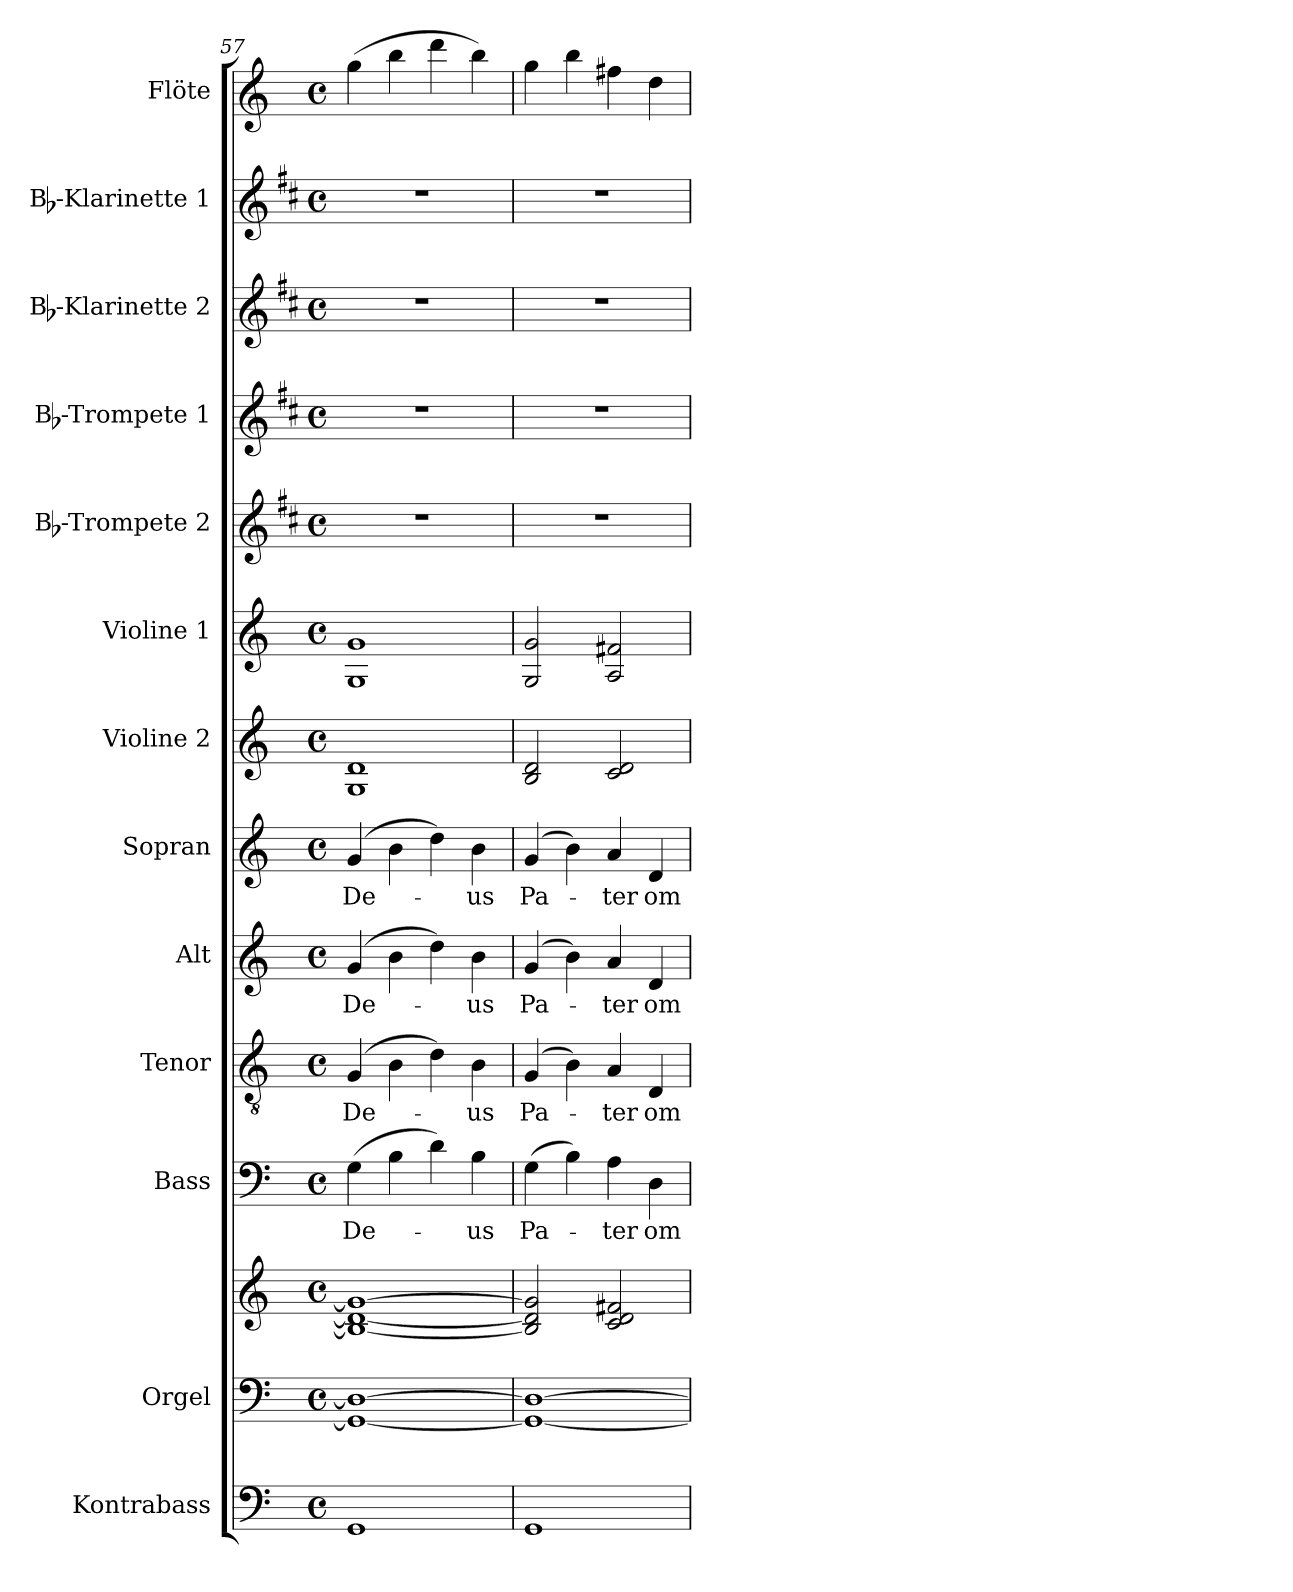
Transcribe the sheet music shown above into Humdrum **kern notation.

**kern	**kern	**kern	**kern	**text	**kern	**text	**kern	**text	**kern	**text	**kern	**kern	**kern	**kern	**kern	**kern	**kern
*part13	*part12	*part12	*part11	*part11	*part10	*part10	*part9	*part9	*part8	*part8	*part7	*part6	*part5	*part4	*part3	*part2	*part1
*staff14	*staff13	*staff12	*staff11	*staff11	*staff10	*staff10	*staff9	*staff9	*staff8	*staff8	*staff7	*staff6	*staff5	*staff4	*staff3	*staff2	*staff1
*I"Kontrabass	*I"Orgel	*	*I"Bass	*	*I"Tenor	*	*I"Alt	*	*I"Sopran	*	*I"Violine 2	*I"Violine 1	*I"Bb-Trompete 2	*I"Bb-Trompete 1	*I"Bb-Klarinette 2	*I"Bb-Klarinette 1	*I"Flöte
*I'Kb.	*I'Org.	*	*I'B.	*	*I'T.	*	*I'A.	*	*I'S.	*	*I'Vl. 2	*I'Vl. 1	*I'Bb Trp. 2	*I'Bb Trp. 1	*I'Bb Kl. 2	*I'Bb Kl. 1	*I'Fl.
*clefF4	*clefF4	*clefG2	*clefF4	*	*clefGv2	*	*clefG2	*	*clefG2	*	*clefG2	*clefG2	*clefG2	*clefG2	*clefG2	*clefG2	*clefG2
*ITrd7c12	*	*	*	*	*	*	*	*	*	*	*	*	*ITrd1c2	*ITrd1c2	*ITrd1c2	*ITrd1c2	*
*k[]	*k[]	*k[]	*k[]	*	*k[]	*	*k[]	*	*k[]	*	*k[]	*k[]	*k[]	*k[]	*k[]	*k[]	*k[]
*C:	*C:	*C:	*C:	*	*C:	*	*C:	*	*C:	*	*C:	*C:	*C:	*C:	*C:	*C:	*C:
*M4/4	*M4/4	*M4/4	*M4/4	*	*M4/4	*	*M4/4	*	*M4/4	*	*M4/4	*M4/4	*M4/4	*M4/4	*M4/4	*M4/4	*M4/4
*met(c)	*met(c)	*met(c)	*met(c)	*	*met(c)	*	*met(c)	*	*met(c)	*	*met(c)	*met(c)	*met(c)	*met(c)	*met(c)	*met(c)	*met(c)
=57	=57	=57	=57	=57	=57	=57	=57	=57	=57	=57	=57	=57	=57	=57	=57	=57	=57
!	!	!	!	!LO:LY:b	!	!LO:LY:b	!	!LO:LY:b	!	!LO:LY:b	!	!	!	!	!	!	!
1GGG	1GG_ 1D_	1B_ 1d_ 1g_	(>4G\	De-	(4G/	De-	(4g/	De-	(4g/	De-	1G 1d	1G 1g	1r	1r	1r	1r	(>4gg\
.	.	.	4B\	.	4B\	.	4b\	.	4b\	.	.	.	.	.	.	.	4bb\
.	.	.	4d\)	.	4d\)	.	4dd\)	.	4dd\)	.	.	.	.	.	.	.	4ddd\
!	!	!	!	!LO:LY:b	!	!LO:LY:b	!	!LO:LY:b	!	!LO:LY:b	!	!	!	!	!	!	!
.	.	.	4B\	-us	4B\	-us	4b\	-us	4b\	-us	.	.	.	.	.	.	4bb\)
=58	=58	=58	=58	=58	=58	=58	=58	=58	=58	=58	=58	=58	=58	=58	=58	=58	=58
!	!	!	!	!LO:LY:b	!	!LO:LY:b	!	!LO:LY:b	!	!LO:LY:b	!	!	!	!	!	!	!
1GGG	1GG_ 1D_	2B/] 2d/] 2g/]	(>4G\	Pa-	(4G/	Pa-	(4g/	Pa-	(4g/	Pa-	2B/ 2d/	2G/ 2g/	1r	1r	1r	1r	4gg\
.	.	.	4B\)	.	4B\)	.	4b\)	.	4b\)	.	.	.	.	.	.	.	4bb\
!	!	!	!	!LO:LY:b	!	!LO:LY:b	!	!LO:LY:b	!	!LO:LY:b	!	!	!	!	!	!	!
.	.	2c/ 2d/ 2f#X/	4A\	-ter	4A/	-ter	4a/	-ter	4a/	-ter	2c/ 2d/	2A/ 2f#X/	.	.	.	.	4ff#X\
!	!	!	!	!LO:LY:b	!	!LO:LY:b	!	!LO:LY:b	!	!LO:LY:b	!	!	!	!	!	!	!
.	.	.	4D\	om-	4D/	om-	4d/	om-	4d/	om-	.	.	.	.	.	.	4dd\
=	=	=	=	=	=	=	=	=	=	=	=	=	=	=	=	=	=
*-	*-	*-	*-	*-	*-	*-	*-	*-	*-	*-	*-	*-	*-	*-	*-	*-	*-
